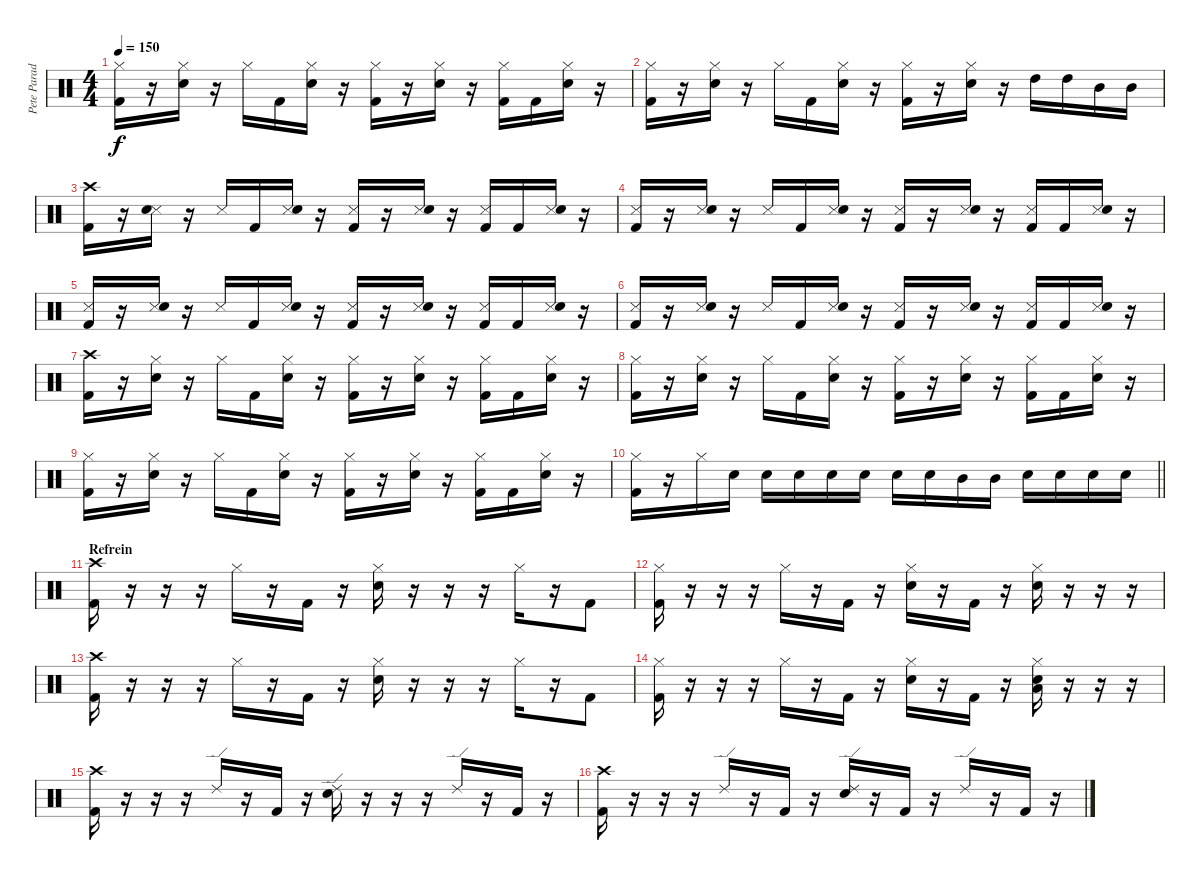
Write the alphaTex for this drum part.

\track ("Pete Parada - Drums" "Pete Parad") {instrument percussion}
\staff {score}
\articulation defaults
\ts (4 4)
\tempo 150
\clef neutral
\ks c
("Hi-Hat (closed)" "Kick (hit) 2").16{dy f} r.16 ("Hi-Hat (closed)" "Electric Snare (hit)").16 r.16 "Hi-Hat (closed)".16 "Kick (hit) 2".16 ("Hi-Hat (closed)" "Electric Snare (hit)").16 r.16 ("Hi-Hat (closed)" "Kick (hit) 2").16 r.16 ("Hi-Hat (closed)" "Electric Snare (hit)").16 r.16 ("Hi-Hat (closed)" "Kick (hit) 2").16 "Kick (hit) 2".16 ("Hi-Hat (closed)" "Electric Snare (hit)").16 r.16 |
("Hi-Hat (closed)" "Kick (hit) 2").16 r.16 ("Hi-Hat (closed)" "Electric Snare (hit)").16 r.16 "Hi-Hat (closed)".16 "Kick (hit) 2".16 ("Hi-Hat (closed)" "Electric Snare (hit)").16 r.16 ("Hi-Hat (closed)" "Kick (hit) 2").16 r.16 ("Hi-Hat (closed)" "Electric Snare (hit)").16 r.16 "High Tom (hit)".16 "High Tom (hit)".16 "Mid Tom (hit)".16 "Mid Tom (hit)".16 |
("Crash high (hit)" "Kick (hit) 2").16 r.16 ("Metronome (hit)" "Electric Snare (hit)").16 r.16 "Metronome (hit)".16 "Kick (hit) 2".16 ("Metronome (hit)" "Electric Snare (hit)").16 r.16 ("Metronome (hit)" "Kick (hit) 2").16 r.16 ("Metronome (hit)" "Electric Snare (hit)").16 r.16 ("Metronome (hit)" "Kick (hit) 2").16 "Kick (hit) 2".16 ("Metronome (hit)" "Electric Snare (hit)").16 r.16 |
("Metronome (hit)" "Kick (hit) 2").16 r.16 ("Metronome (hit)" "Electric Snare (hit)").16 r.16 "Metronome (hit)".16 "Kick (hit) 2".16 ("Metronome (hit)" "Electric Snare (hit)").16 r.16 ("Metronome (hit)" "Kick (hit) 2").16 r.16 ("Metronome (hit)" "Electric Snare (hit)").16 r.16 ("Metronome (hit)" "Kick (hit) 2").16 "Kick (hit) 2".16 ("Metronome (hit)" "Electric Snare (hit)").16 r.16 |
("Metronome (hit)" "Kick (hit) 2").16 r.16 ("Metronome (hit)" "Electric Snare (hit)").16 r.16 "Metronome (hit)".16 "Kick (hit) 2".16 ("Metronome (hit)" "Electric Snare (hit)").16 r.16 ("Metronome (hit)" "Kick (hit) 2").16 r.16 ("Metronome (hit)" "Electric Snare (hit)").16 r.16 ("Metronome (hit)" "Kick (hit) 2").16 "Kick (hit) 2".16 ("Metronome (hit)" "Electric Snare (hit)").16 r.16 |
("Metronome (hit)" "Kick (hit) 2").16 r.16 ("Metronome (hit)" "Electric Snare (hit)").16 r.16 "Metronome (hit)".16 "Kick (hit) 2".16 ("Metronome (hit)" "Electric Snare (hit)").16 r.16 ("Metronome (hit)" "Kick (hit) 2").16 r.16 ("Metronome (hit)" "Electric Snare (hit)").16 r.16 ("Metronome (hit)" "Kick (hit) 2").16 "Kick (hit) 2".16 ("Metronome (hit)" "Electric Snare (hit)").16 r.16 |
("Crash high (hit)" "Kick (hit) 2").16 r.16 ("Hi-Hat (closed)" "Electric Snare (hit)").16 r.16 "Hi-Hat (closed)".16 "Kick (hit) 2".16 ("Hi-Hat (closed)" "Electric Snare (hit)").16 r.16 ("Hi-Hat (closed)" "Kick (hit) 2").16 r.16 ("Hi-Hat (closed)" "Electric Snare (hit)").16 r.16 ("Hi-Hat (closed)" "Kick (hit) 2").16 "Kick (hit) 2".16 ("Hi-Hat (closed)" "Electric Snare (hit)").16 r.16 |
("Hi-Hat (closed)" "Kick (hit) 2").16 r.16 ("Hi-Hat (closed)" "Electric Snare (hit)").16 r.16 "Hi-Hat (closed)".16 "Kick (hit) 2".16 ("Hi-Hat (closed)" "Electric Snare (hit)").16 r.16 ("Hi-Hat (closed)" "Kick (hit) 2").16 r.16 ("Hi-Hat (closed)" "Electric Snare (hit)").16 r.16 ("Hi-Hat (closed)" "Kick (hit) 2").16 "Kick (hit) 2".16 ("Hi-Hat (closed)" "Electric Snare (hit)").16 r.16 |
("Hi-Hat (closed)" "Kick (hit) 2").16 r.16 ("Hi-Hat (closed)" "Electric Snare (hit)").16 r.16 "Hi-Hat (closed)".16 "Kick (hit) 2".16 ("Hi-Hat (closed)" "Electric Snare (hit)").16 r.16 ("Hi-Hat (closed)" "Kick (hit) 2").16 r.16 ("Hi-Hat (closed)" "Electric Snare (hit)").16 r.16 ("Hi-Hat (closed)" "Kick (hit) 2").16 "Kick (hit) 2".16 ("Hi-Hat (closed)" "Electric Snare (hit)").16 r.16 |
\barLineRight lightlight
("Hi-Hat (closed)" "Kick (hit) 2").16 r.16 "Hi-Hat (closed)".16 "Electric Snare (hit)".16 "Electric Snare (hit)".16 "Electric Snare (hit)".16 "Electric Snare (hit)".16 "Electric Snare (hit)".16 "Electric Snare (hit)".16 "Electric Snare (hit)".16 "Mid Tom (hit)".16 "Mid Tom (hit)".16 "Electric Snare (hit)".16 "Electric Snare (hit)".16 "Electric Snare (hit)".16 "Electric Snare (hit)".16 |
\section ("" "Refrein")
("Crash high (hit)" "Kick (hit) 2").16 r.16 r.16 r.16 "Hi-Hat (closed)".16 r.16 "Kick (hit) 2".16 r.16 ("Hi-Hat (closed)" "Electric Snare (hit)").16 r.16 r.16 r.16 "Hi-Hat (closed)".16 r.16 "Kick (hit) 2".8 |
("Hi-Hat (closed)" "Kick (hit) 2").16 r.16 r.16 r.16 "Hi-Hat (closed)".16 r.16 "Kick (hit) 2".16 r.16 ("Hi-Hat (closed)" "Electric Snare (hit)").16 r.16 "Kick (hit) 2".16 r.16 ("Hi-Hat (closed)" "Electric Snare (hit)").16 r.16 r.16 r.16 |
("Crash high (hit)" "Kick (hit) 2").16 r.16 r.16 r.16 "Hi-Hat (closed)".16 r.16 "Kick (hit) 2".16 r.16 ("Hi-Hat (closed)" "Electric Snare (hit)").16 r.16 r.16 r.16 "Hi-Hat (closed)".16 r.16 "Kick (hit) 2".8 |
("Hi-Hat (closed)" "Kick (hit) 2").16 r.16 r.16 r.16 "Hi-Hat (closed)".16 r.16 "Kick (hit) 2".16 r.16 ("Hi-Hat (closed)" "Electric Snare (hit)").16 r.16 "Kick (hit) 2".16 r.16 ("Hi-Hat (closed)" "Electric Snare (hit)" "Low Floor Tom (hit)").16 r.16 r.16 r.16 |
("Crash high (hit)" "Kick (hit) 2").16 r.16 r.16 r.16 "Ride (edge) 2".16 r.16 "Kick (hit) 2".16 r.16 ("Ride (edge) 2" "Electric Snare (hit)").16 r.16 r.16 r.16 "Ride (edge) 2".16 r.16 "Kick (hit) 2".16 r.16 |
("Crash high (hit)" "Kick (hit) 2").16 r.16 r.16 r.16 "Ride (edge) 2".16 r.16 "Kick (hit) 2".16 r.16 ("Ride (edge) 2" "Electric Snare (hit)").16 r.16 "Kick (hit) 2".16 r.16 "Ride (edge) 2".16 r.16 "Kick (hit) 2".16 r.16
